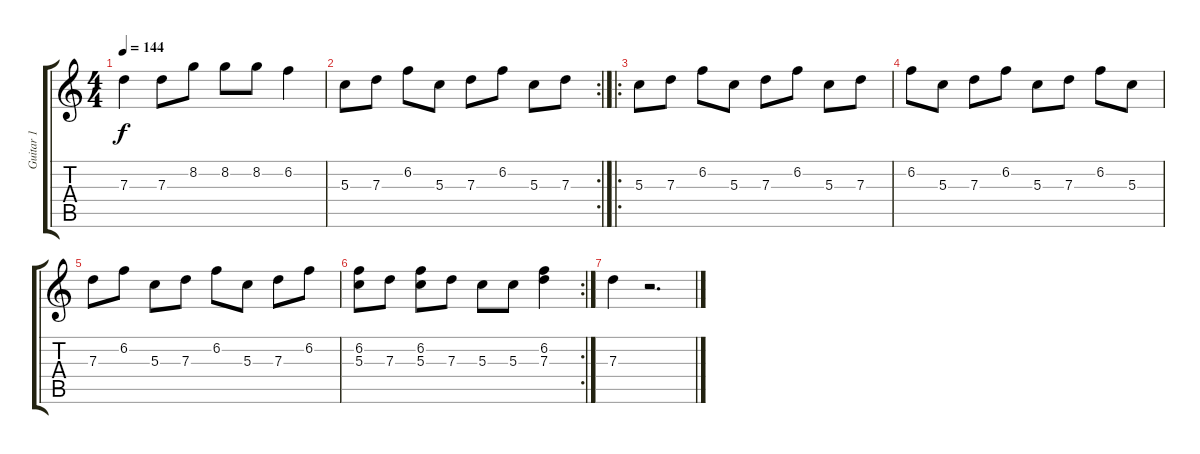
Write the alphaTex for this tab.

\track ("Guitar 1" "Guitar 1") {instrument electricguitarclean}
\staff {score tabs}
\tuning (E4 B3 G3 D3 A2 E2) {hide}
\ts (4 4)
\tempo 144
\clef g2
\ks c
7.3.4{dy f} 7.3.8 8.2.8 8.2.8 8.2.8 6.2.4 |
\rc 2
5.3.8 7.3.8 6.2.8 5.3.8 7.3.8 6.2.8 5.3.8 7.3.8 |
\ro
5.3.8 7.3.8 6.2.8 5.3.8 7.3.8 6.2.8 5.3.8 7.3.8 |
6.2.8 5.3.8 7.3.8 6.2.8 5.3.8 7.3.8 6.2.8 5.3.8 |
7.3.8 6.2.8 5.3.8 7.3.8 6.2.8 5.3.8 7.3.8 6.2.8 |
\rc 2
(6.2 5.3).8 7.3.8 (6.2 5.3).8 7.3.8 5.3.8 5.3.8 (6.2 7.3).4 |
7.3.4 r.2{d}
